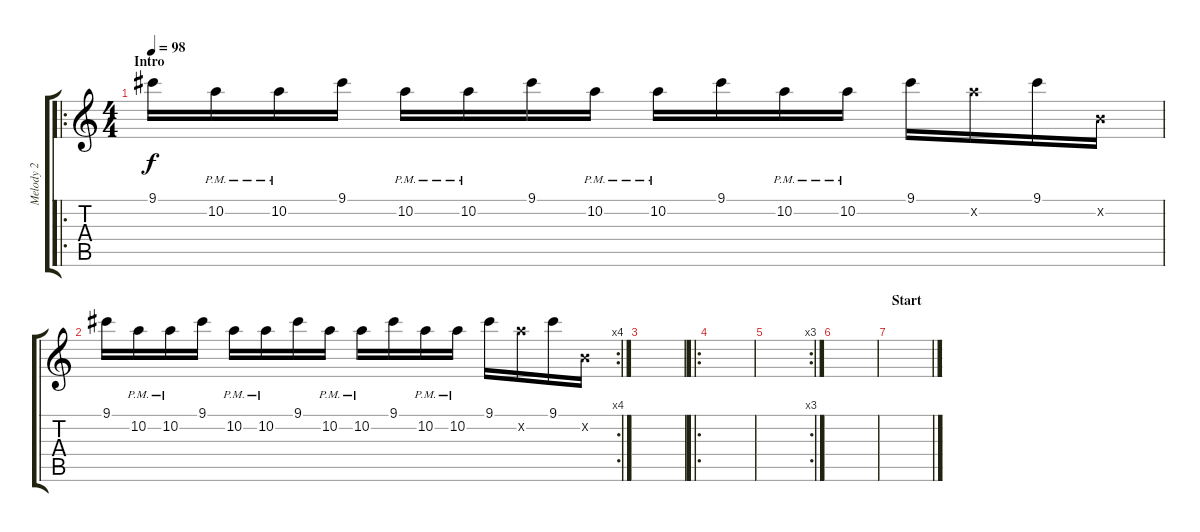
\track ("Melody 2" "Melody 2") {instrument overdrivenguitar}
\staff {score tabs}
\tuning (E4 B3 G3 D3 A2 E2) {hide}
\ro
\ts (4 4)
\section ("" "Intro")
\tempo 98
\clef g2
\ks c
9.1.16{dy f instrument overdrivenguitar} 10.2{pm}.16 10.2{pm}.16 9.1.16 10.2{pm}.16 10.2{pm}.16 9.1.16 10.2{pm}.16 10.2{pm}.16 9.1.16 10.2{pm}.16 10.2{pm}.16 9.1.16 10.2{x}.16 9.1.16 0.2{x}.16 |
\rc 4
9.1.16 10.2{pm}.16 10.2{pm}.16 9.1.16 10.2{pm}.16 10.2{pm}.16 9.1.16 10.2{pm}.16 10.2{pm}.16 9.1.16 10.2{pm}.16 10.2{pm}.16 9.1.16 10.2{x}.16 9.1.16 0.2{x}.16 |
|
\ro
|
\rc 3
|
|
\section ("" "Start")
